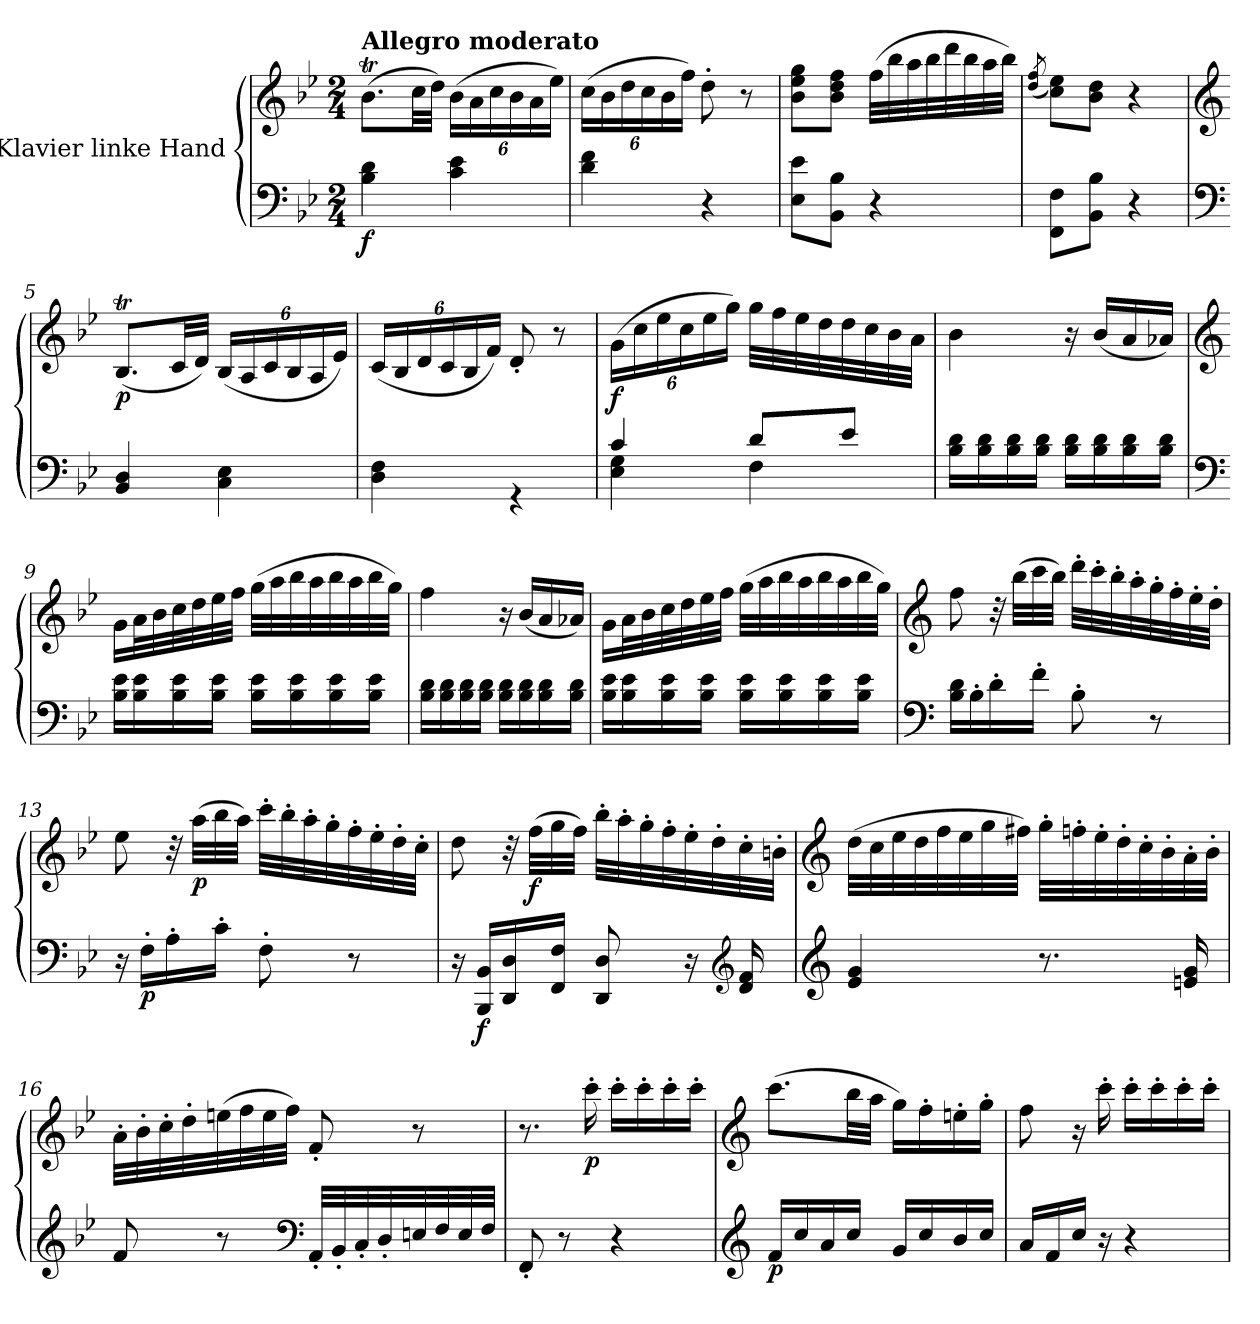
**kern	**kern	**dynam
*part1	*part1	*part1
*staff2	*staff1	*staff1/2
*I"Klavier linke Hand	*	*
*clefF4	*clefG2	*
*k[b-e-]	*k[b-e-]	*
*M2/4	*M2/4	*
=1	=1	=1
!	!LO:TX:a:B:t=Allegro moderato	!
!	!	!LO:DY:b=2
4B-\ 4d\	(8.b-T\L	f
.	32cc\LL	.
.	32dd\JJJ)	.
*	*Xbrackettup	*
4c\ 4e-\	(24b-\LL	.
.	24a\	.
.	24cc\	.
.	24b-\	.
.	24a\	.
.	24ee-\JJ)	.
=2	=2	=2
4d\ 4f\	(24cc\LL	.
.	24b-\	.
.	24dd\	.
.	24cc\	.
.	24b-\	.
.	24ff\JJ)	.
4r	8dd'\	.
.	8r	.
=3	=3	=3
8E-\ 8e-\L	8b-\ 8ee-\ 8gg\L	.
8BB-\ 8B-\J	8b-\ 8dd\ 8ff\J	.
4r	(32ff\LLL	.
.	32bb-\	.
.	32aa\	.
.	32bb-\	.
.	32ddd\	.
.	32bb-\	.
.	32aa\	.
.	32bb-\JJJ)	.
!!LO:LB:g=z
=4	=4	=4
.	(8qdd/ 8qff/	.
8FF\ 8F\L	8cc\ 8ee-\L)	.
8BB-\ 8B-\J	8b-\ 8dd\J	.
4r	4r	.
!!LO:LB:g=z
=5	=5	=5
*clefF4	*clefG2	*
*^	*	*
!	!	!	!LO:DY:b
2ryy	4BB-/ 4D/	(8.B-T/L	p
.	.	32c/LL	.
.	.	32d/JJJ)	.
.	4C\ 4E-\	(24B-/LL	.
.	.	24A/	.
.	.	24c/	.
.	.	24B-/	.
.	.	24A/	.
.	.	24e-/JJ)	.
=6	=6	=6	=6
2ryy	4D\ 4F\	(24c/LL	.
.	.	24B-/	.
.	.	24d/	.
.	.	24c/	.
.	.	24B-/	.
.	.	24f/JJ)	.
.	4r	8d'/	.
.	.	8r	.
!!LO:LB:g=z
=7	=7	=7	=7
!	!	!	!LO:DY:b
4c/	4E-\ 4G\	(24g\LL	f
.	.	24cc\	.
.	.	24ee-\	.
.	.	24cc\	.
.	.	24ee-\	.
.	.	24gg\JJ)	.
8d/L	4F\	32gg\LLL	.
.	.	32ff\	.
.	.	32ee-\	.
.	.	32dd\	.
8e-/J	.	32dd\	.
.	.	32cc\	.
.	.	32b-\	.
.	.	32a\JJJ	.
=8	=8	=8	=8
2ryy	16B-\ 16d\LL	4b-\	.
.	16B-\ 16d\	.	.
.	16B-\ 16d\	.	.
.	16B-\ 16d\JJ	.	.
.	16B-\ 16d\LL	16r	.
.	16B-\ 16d\	(16b-/LL	.
.	16B-\ 16d\	16a/	.
.	16B-\ 16d\JJ	16a-X/JJ)	.
*v	*v	*	*
!!LO:LB:g=z
=9	=9	=9
*clefF4	*clefG2	*
16B-\ 16e-\LL	16g\LL	.
16B-\ 16e-\	32a\L	.
.	32b-\	.
16B-\ 16e-\	32cc\	.
.	32dd\	.
16B-\ 16e-\JJ	32ee-\	.
.	32ff\JJJ	.
16B-\ 16e-\LL	(32gg\LLL	.
.	32aa\	.
16B-\ 16e-\	32bb-\	.
.	32aa\	.
16B-\ 16e-\	32bb-\	.
.	32aa\	.
16B-\ 16e-\JJ	32bb-\	.
.	32gg\JJJ)	.
=10	=10	=10
16B-\ 16d\LL	4ff\	.
16B-\ 16d\	.	.
16B-\ 16d\	.	.
16B-\ 16d\JJ	.	.
16B-\ 16d\LL	16r	.
16B-\ 16d\	(16b-/LL	.
16B-\ 16d\	16a/	.
16B-\ 16d\JJ	16a-X/JJ)	.
!!LO:LB:g=z
=11	=11	=11
16B-\ 16e-\LL	16g\LL	.
16B-\ 16e-\	32a\L	.
.	32b-\	.
16B-\ 16e-\	32cc\	.
.	32dd\	.
16B-\ 16e-\JJ	32ee-\	.
.	32ff\JJJ	.
16B-\ 16e-\LL	(32gg\LLL	.
.	32aa\	.
16B-\ 16e-\	32bb-\	.
.	32aa\	.
16B-\ 16e-\	32bb-\	.
.	32aa\	.
16B-\ 16e-\JJ	32bb-\	.
.	32gg\JJJ)	.
!!LO:PB:g=z
=12	=12	=12
*clefF4	*clefG2	*
16B-\ 16d\LL	8ff\	.
16B-'\	.	.
16d'\	32r	.
.	(32bb-\LLL	.
16f'\JJ	32ccc\	.
.	32bb-\JJJ)	.
8B-'\	32ddd'\LLL	.
.	32ccc'\	.
.	32bb-'\	.
.	32aa'\	.
8r	32gg'\	.
.	32ff'\	.
.	32ee-'\	.
.	32dd'\JJJ	.
=13	=13	=13
16r	8ee-\	.
!	!	!LO:DY:b=2
16F'\LL	.	p
16A'\	32r	.
!	!	!LO:DY:b
.	(32aa\LLL	p
16c'\JJ	32bb-\	.
.	32aa\JJJ)	.
8F'\	32ccc'\LLL	.
.	32bb-'\	.
.	32aa'\	.
.	32gg'\	.
8r	32ff'\	.
.	32ee-'\	.
.	32dd'\	.
.	32cc'\JJJ	.
!!LO:LB:g=z
=14	=14	=14
16r	8dd\	.
!	!	!LO:DY:b=2
16BBB-/ 16BB-/LL	.	f
16DD/ 16D/	32r	.
!	!	!LO:DY:b
.	(32ff\LLL	f
16FF/ 16F/JJ	32gg\	.
.	32ff\JJJ)	.
8DD/ 8D/	32bb-'\LLL	.
.	32aa'\	.
.	32gg'\	.
.	32ff'\	.
16r	32ee-'\	.
.	32dd'\	.
*clefG2	*	*
16d/ 16f/	32cc'\	.
.	32bn'\JJJ	.
!!LO:LB:g=z
=15	=15	=15
*clefG2	*clefG2	*
4e-/ 4g/	(32dd\LLL	.
.	32cc\	.
.	32ee-\	.
.	32dd\	.
.	32ff\	.
.	32ee-\	.
.	32gg\	.
.	32ff#X\JJJ)	.
8.r	32gg'\LLL	.
.	32ffn'\	.
.	32ee-'\	.
.	32dd'\	.
.	32cc'\	.
.	32b-'\	.
16en/ 16g/	32a'\	.
.	32b-'\JJJ	.
!!LO:LB:g=z
=16	=16	=16
8f/	32a'\LLL	.
.	32b-'\	.
.	32cc'\	.
.	32dd'\	.
8r	(32een\	.
.	32ff\	.
.	32ee\	.
.	32ff\JJJ)	.
*clefF4	*	*
32AA'/LLL	8f'/	.
32BB-'/	.	.
32C'/	.	.
32D'/	.	.
32En/	8r	.
32F/	.	.
32E/	.	.
32F/JJJ	.	.
=17	=17	=17
8FF'/	8.r	.
8r	.	.
!	!	!LO:DY:b
.	16ccc'\	p
4r	16ccc'\LL	.
.	16ccc'\	.
.	16ccc'\	.
.	16ccc'\JJ	.
!!LO:LB:g=z
=18	=18	=18
*clefG2	*clefG2	*
!	!	!LO:DY:b=2
16f/LL	(8.ccc\L	p
16cc/	.	.
16a/	.	.
16cc/JJ	32bb-\LL	.
.	32aa\JJJ	.
16g/LL	16gg\LL)	.
16cc/	16ff'\	.
16b-/	16een'\	.
16cc/JJ	16gg'\JJ	.
=19	=19	=19
16a/LL	8ff\	.
16f/	.	.
16cc/JJ	16r	.
16r	16ccc'\	.
4r	16ccc'\LL	.
.	16ccc'\	.
.	16ccc'\	.
.	16ccc'\JJ	.
=	=	=
*-	*-	*-
